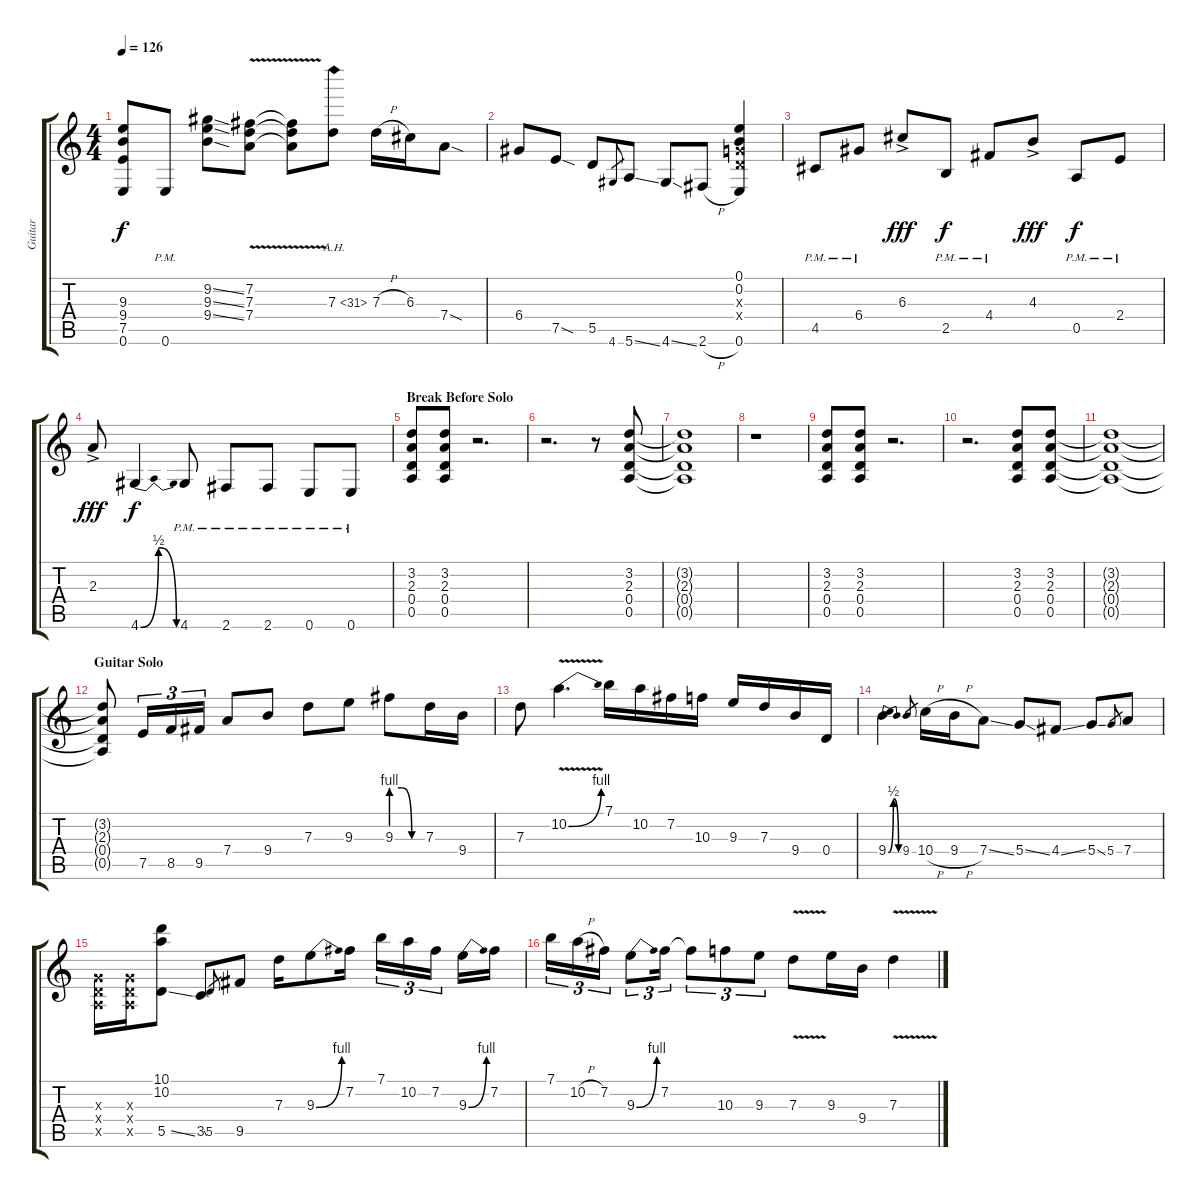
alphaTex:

\track ("Guitar" "Guitar") {instrument overdrivenguitar}
\staff {score tabs}
\tuning (E4 B3 G3 D3 A2 E2) {hide}
\ts (4 4)
\tempo 126
\clef g2
\ks c
(9.3 9.4 7.5 0.6).8{dy f} 0.6{pm}.8 (9.2{ss} 9.3{ss} 9.4{ss}).8 (7.2{v} 7.3{v} 7.4{v}).8 (7.2{t} 7.3{t} 7.4{t}).8 7.3{ah 24}.8 7.3{h}.16 6.3.16 7.4{sod}.8 |
6.4.8 7.5{sod}.8 5.5.8 4.6.8{gr} 5.6{ss}.8 4.6{ss}.8 2.6{h}.8 (0.1 0.2 0.3{x} 0.4{x} 0.6).4 |
4.5{pm}.8 6.4{pm}.8 6.3{ac}.8{dy fff} 2.5{pm}.8{dy f} 4.4{pm}.8 4.3{ac}.8{dy fff} 0.5{pm}.8{dy f} 2.4{pm}.8 |
2.3{ac}.8{dy fff} 4.6{be (bendrelease 0 0 16 2 30 2 60 0)}.4{dy f} 4.6{pm}.8 2.6{pm}.8 2.6{pm}.8 0.6{pm}.8 0.6{pm}.8 |
\section ("" "Break Before Solo")
(3.2 2.3 0.4 0.5).8 (3.2 2.3 0.4 0.5).8 r.2{d} |
r.2{d} r.8 (3.2 2.3 0.4 0.5).8 |
(3.2{t} 2.3{t} 0.4{t} 0.5{t}).1 |
r.1 |
(3.2 2.3 0.4 0.5).8 (3.2 2.3 0.4 0.5).8 r.2{d} |
r.2{d} (3.2 2.3 0.4 0.5).8 (3.2 2.3 0.4 0.5).8 |
(3.2{t} 2.3{t} 0.4{t} 0.5{t}).1 |
\section ("" "Guitar Solo")
(3.2{t} 2.3{t} 0.4{t} 0.5{t}).8 7.5.16{tu (3 2) volume 16} 8.5.16{tu (3 2)} 9.5.16{tu (3 2)} 7.4.8 9.4.8 7.3.8 9.3.8 9.3{be (custom 0 4 20 4 40 0 60 0)}.8 7.3.16 9.4.16 |
7.3.8 10.2{be (bend 0 0 60 4) v}.4{d} 7.1.16 10.2.16 7.2.16 10.3.16 9.3.16 7.3.16 9.4.16 0.4.16 |
9.4{be (bendrelease 0 0 15 2 30 2 60 0)}.4 9.4.8{gr} 10.4{h}.16 9.4{h}.16 7.4{ss}.8 5.4{ss}.8 4.4{ss}.8 5.4{ss}.8 5.4.8{gr} 7.4.8 |
(0.3{x} 0.4{x} 0.5{x}).16 (0.3{x} 0.4{x} 0.5{x}).16 (10.1 10.2 5.5{ss}).8 3.5{ss}.8 5.5.8{gr} 9.5.8 7.3.16 9.3{be (bend 0 0 60 4)}.8 7.2.16 7.1.16{tu (3 2)} 10.2.16{tu (3 2)} 7.2.16{tu (3 2) beam splitsecondary} 9.3{be (bend 0 0 60 4)}.16 7.2.16 |
7.1.16{tu (3 2)} 10.2{h}.16{tu (3 2)} 7.2.16{tu (3 2)} 9.3{be (bend 0 0 60 4)}.8{tu (3 2)} 7.2.16{tu (3 2)} 7.2{t}.8{tu (3 2)} 10.3.8{tu (3 2)} 9.3.8{tu (3 2)} 7.3{v}.8 9.3.16 9.4.16 7.3{v}.4
